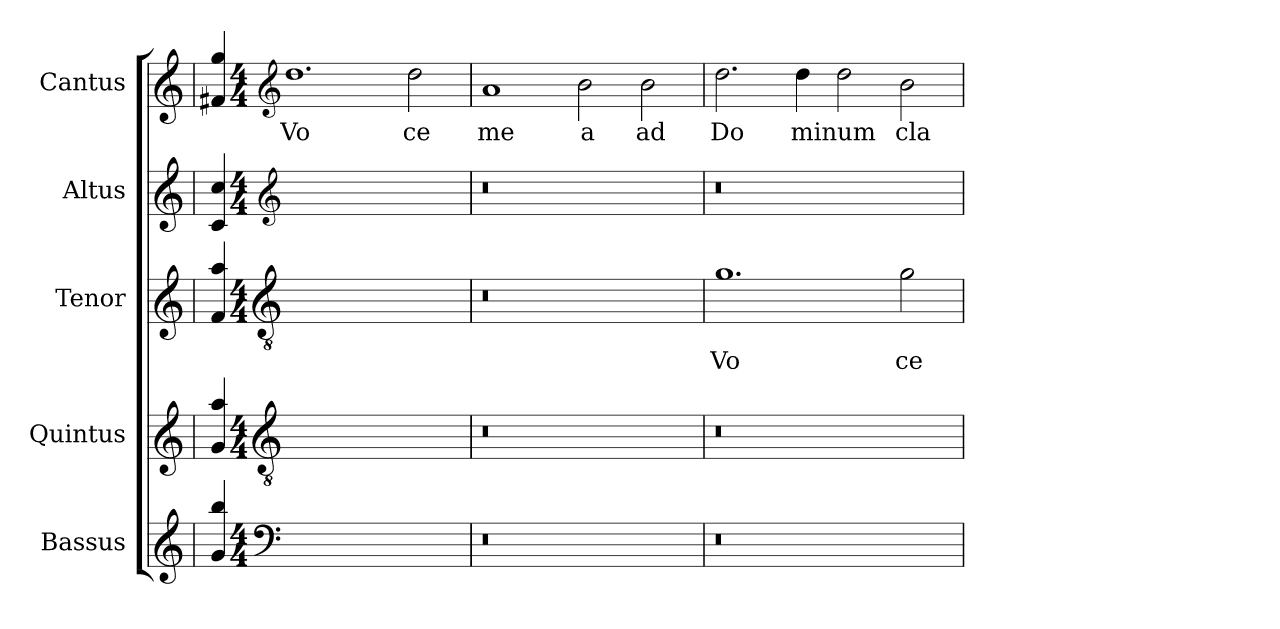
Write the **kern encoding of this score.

**kern	**kern	**kern	**text	**kern	**kern	**text
*part5	*part4	*part3	*part3	*part2	*part1	*part1
*staff5	*staff4	*staff3	*staff3	*staff2	*staff1	*staff1
*I"Bassus	*I"Quintus	*I"Tenor	*	*I"Altus	*I"Cantus	*
!!LO:PB:g=z
*stria5	*stria5	*stria5	*	*stria5	*stria5	*
=1	=1	=1	=1!	=1	=1!	=1!
4bb/ 4g/	4aa/ 4g/	4aa/ 4f/	.	4cc/ 4c/	4gg/ 4f#X/	.
*clefF4	*clefGv2	*clefGv2	*	*clefG2	*clefG2	*
*M4/4	*M4/4	*M4/4	*	*M4/4	*M4/4	*
*met(c)	*met(c)	*met(c)	*	*met(c)	*met(c)	*
!	!	!	!	!	!	!LO:LY:b:cj
0ryy	0ryy	0ryy	.	0ryy	1.dd	Vo
!	!	!	!	!	!	!LO:LY:b:cj
.	.	.	.	.	2dd\	ce
=2	=2	=2	=2	=2	=2	=2
!	!	!	!	!	!	!LO:LY:b:cj
0r	0r	0r	.	0r	1a	me
!	!	!	!	!	!	!LO:LY:b:cj
.	.	.	.	.	2b\	a
!	!	!	!	!	!	!LO:LY:b:cj
.	.	.	.	.	2b\	ad
=3	=3	=3	=3	=3	=3	=3
!	!	!	!LO:LY:b:cj	!	!	!LO:LY:b:cj
0r	0r	1.g	Vo	0r	2.dd\	Do
!	!	!	!	!	!	!LO:LY:b
.	.	.	.	.	4dd\	minum
.	.	.	.	.	2dd\	.
!	!	!	!LO:LY:b:cj	!	!	!LO:LY:b:cj
.	.	2g\	ce	.	2b\	cla
=	=	=	=	=	=	=
*-	*-	*-	*-	*-	*-	*-
